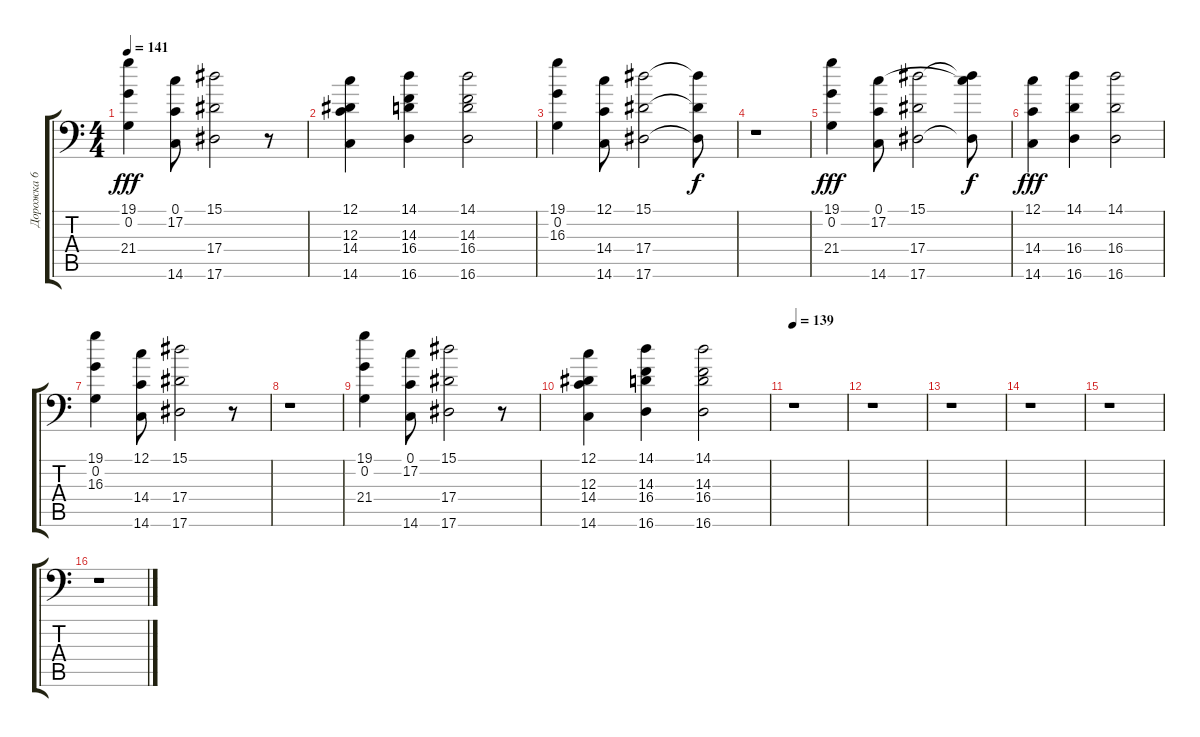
\track ("Дорожка 6" "Дорожка 6") {solo instrument stringensemble1}
\staff {score tabs}
\tuning (C4 G3 Eb3 Bb2 F2 Bb1) {hide}
\ts (4 4)
\tempo 141
\clef f4
\ks c
(19.1 0.2 21.4).4{dy fff} (0.1 17.2 14.6).8 (15.1 17.4 17.6).2 r.8 |
(12.1 12.3 14.4 14.6).4 (14.1 14.3 16.4 16.6).4 (14.1 14.3 16.4 16.6).2 |
(19.1 0.2 16.3).4 (12.1 14.4 14.6).8 (15.1 17.4 17.6).2 (15.1{t} 17.4{t} 17.6{t}).8{dy f} |
r.1 |
(19.1 0.2 21.4).4{dy fff} (0.1 17.2 14.6).8 (15.1 17.4 17.6).2 (15.1{t} 17.2{t} 17.6{t}).8{dy f} |
(12.1 14.4 14.6).4{dy fff} (14.1 16.4 16.6).4 (14.1 16.4 16.6).2 |
(19.1 0.2 16.3).4 (12.1 14.4 14.6).8 (15.1 17.4 17.6).2 r.8 |
r.1 |
(19.1 0.2 21.4).4 (0.1 17.2 14.6).8 (15.1 17.4 17.6).2 r.8 |
(12.1 12.3 14.4 14.6).4 (14.1 14.3 16.4 16.6).4 (14.1 14.3 16.4 16.6).2 |
\tempo 139
r.1 |
r.1 |
r.1 |
r.1 |
r.1 |
r.1
